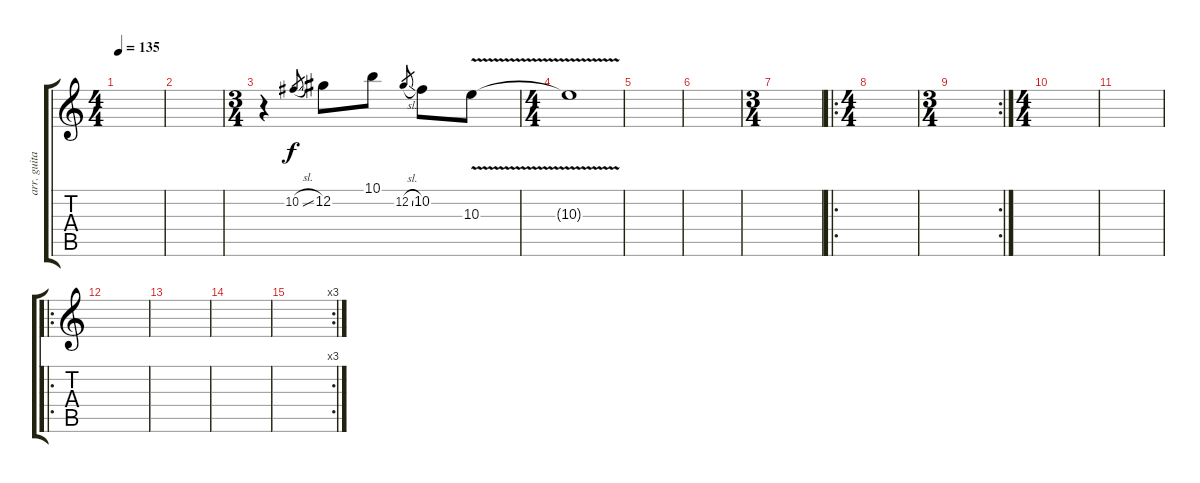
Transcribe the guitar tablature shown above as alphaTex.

\track ("arr. guitar" "arr. guita") {instrument distortionguitar}
\staff {score tabs}
\tuning (Db4 Ab3 Gb3 Db3 Ab2 Db2) {hide}
\ts (4 4)
\tempo 135
\clef g2
\ks c
|
|
\ts (3 4)
r.4 10.2{sl}.8{gr} 12.2.8 10.1.8 12.2{sl}.8{gr} 10.2.8 10.3{v}.8 |
\ts (4 4)
10.3{t}.1 |
|
|
\ts (3 4)
|
\ro
\ts (4 4)
|
\rc 2
\ts (3 4)
|
\ts (4 4)
|
|
\ro
|
|
|
\rc 3
